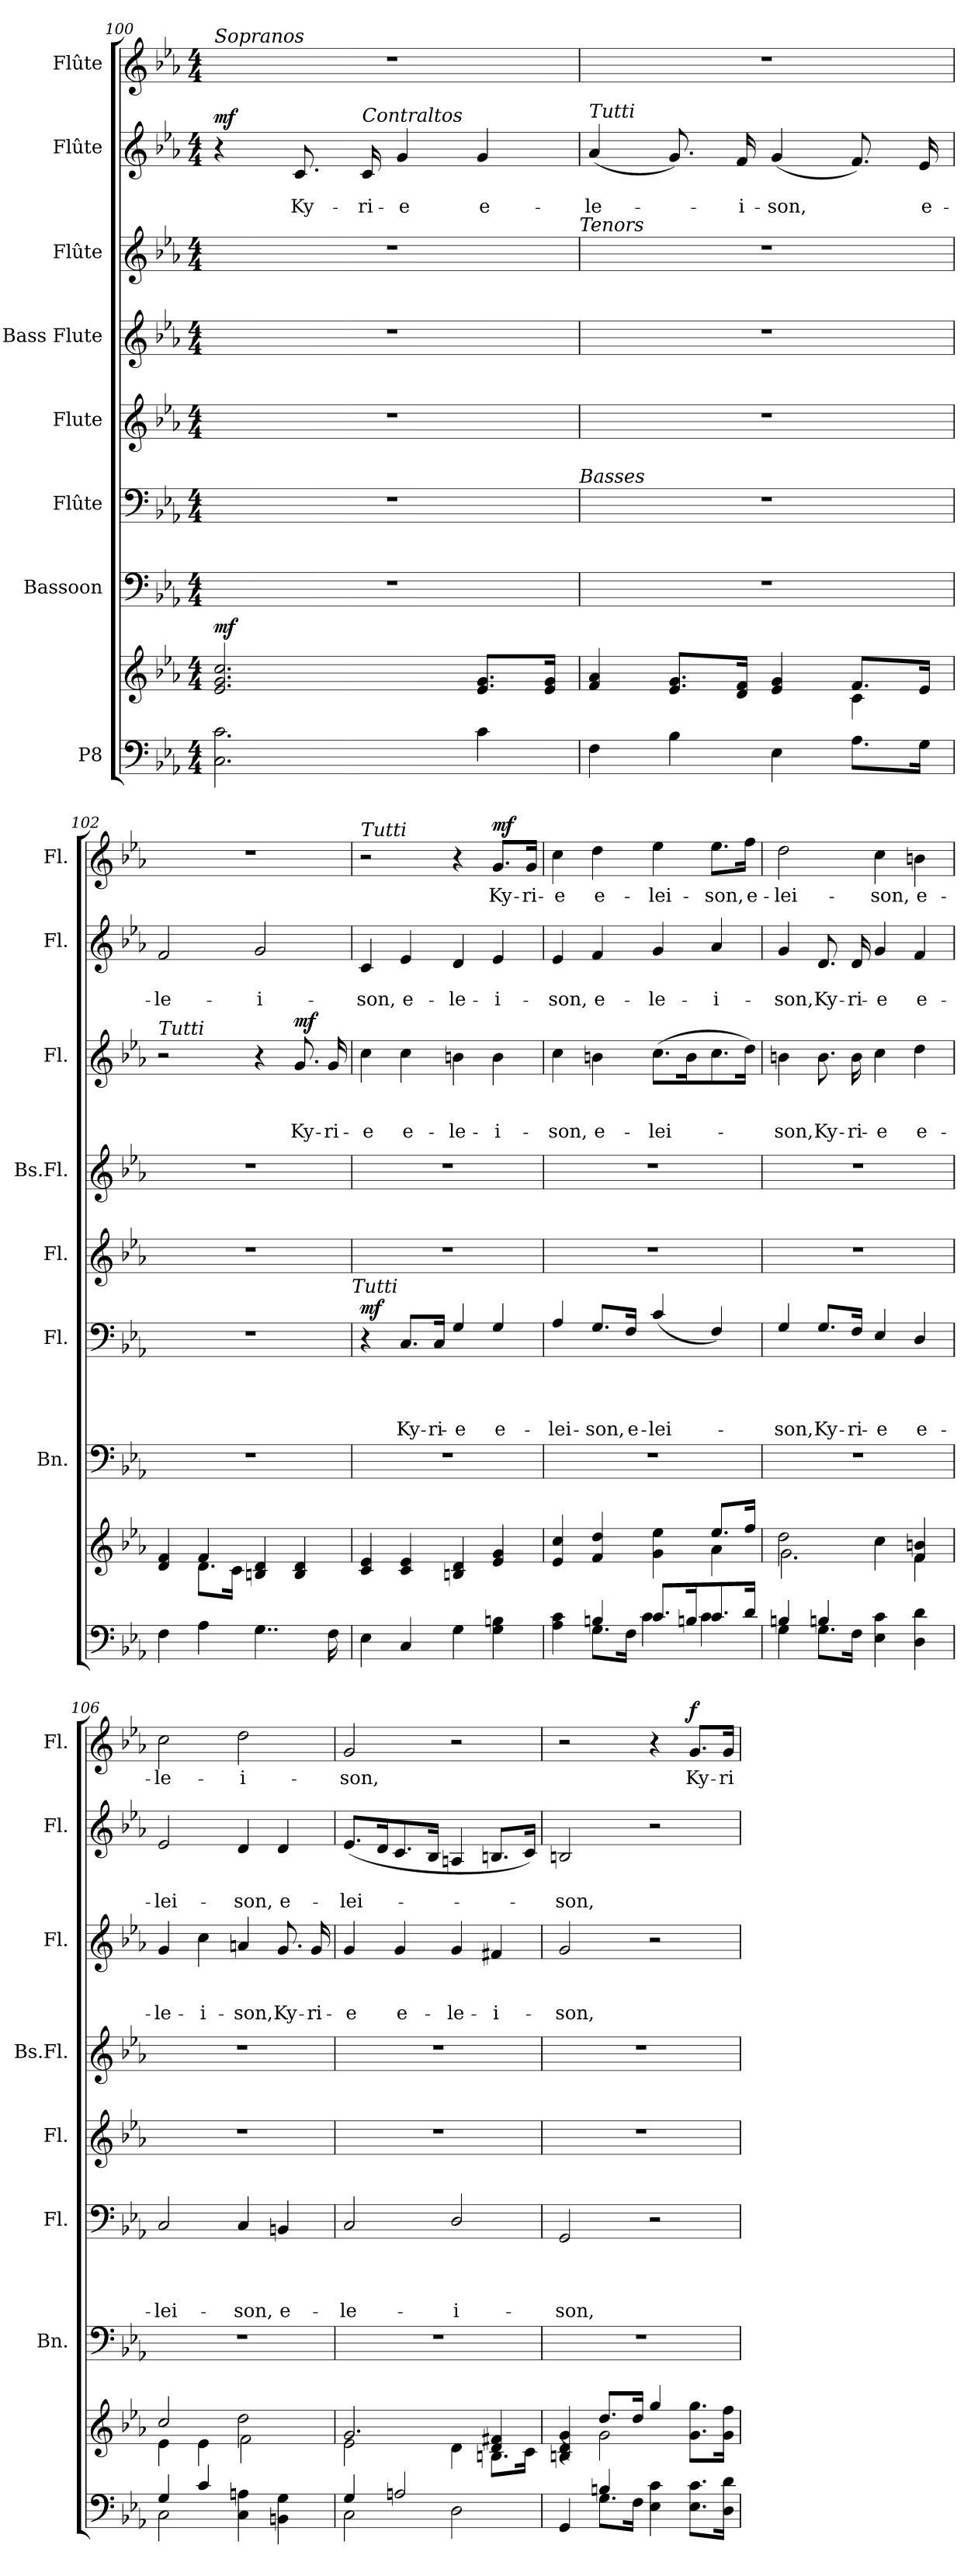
**kern	**kern	**dynam	**kern	**kern	**text	**text	**text	**text	**dynam	**kern	**kern	**kern	**text	**text	**text	**dynam	**kern	**text	**text	**dynam	**kern	**text	**dynam
*part8	*part8	*part8	*part7	*part6	*part6	*part6	*part6	*part6	*part6	*part5	*part4	*part3	*part3	*part3	*part3	*part3	*part2	*part2	*part2	*part2	*part1	*part1	*part1
*staff9	*staff8	*staff8/9	*staff7	*staff6	*staff6	*staff6	*staff6	*staff6	*staff6	*staff5	*staff4	*staff3	*staff3	*staff3	*staff3	*staff3	*staff2	*staff2	*staff2	*staff2	*staff1	*staff1	*staff1
*I"P8	*	*	*I"Bassoon	*I"Flûte	*	*	*	*	*	*I"Flute	*I"Bass Flute	*I"Flûte	*	*	*	*	*I"Flûte	*	*	*	*I"Flûte	*	*
*	*	*	*I'Bn.	*I'Fl.	*	*	*	*	*	*I'Fl.	*I'Bs.Fl.	*I'Fl.	*	*	*	*	*I'Fl.	*	*	*	*I'Fl.	*	*
*clefF4	*clefG2	*	*clefF4	*clefF4	*	*	*	*	*	*clefG2	*clefG2	*clefG2	*	*	*	*	*clefG2	*	*	*	*clefG2	*	*
*	*	*	*	*	*	*	*	*	*	*ITrd7c12	*ITrd7c12	*ITrd7c12	*	*	*	*	*	*	*	*	*	*	*
*k[b-e-a-]	*k[b-e-a-]	*	*k[b-e-a-]	*k[b-e-a-]	*	*	*	*	*	*k[b-e-a-]	*k[b-e-a-]	*k[b-e-a-]	*	*	*	*	*k[b-e-a-]	*	*	*	*k[b-e-a-]	*	*
*E-:	*E-:	*	*E-:	*E-:	*	*	*	*	*	*E-:	*E-:	*E-:	*	*	*	*	*E-:	*	*	*	*E-:	*	*
*M4/4	*M4/4	*	*M4/4	*M4/4	*	*	*	*	*	*M4/4	*M4/4	*M4/4	*	*	*	*	*M4/4	*	*	*	*M4/4	*	*
=100	=100	=100	=100	=100	=100	=100	=100	=100	=100	=100	=100	=100	=100	=100	=100	=100	=100	=100	=100	=100	=100	=100	=100
*^	*^	*	*	*	*	*	*	*	*	*	*	*	*	*	*	*	*	*	*	*	*	*	*
!	!	!	!	!	!	!	!	!	!	!	!	!	!	!	!	!	!	!	!	!	!	!	!LO:TX:a:i:t=Sopranos	!	!
!	!	!	!	!LO:DY:a	!	!	!	!	!	!	!	!	!	!	!	!	!	!	!	!	!	!LO:DY:a	!	!	!
2.C\ 2.c\	1ryy	2.e-/ 2.g/ 2.cc/	1ryy	mf	1r	1r	.	.	.	.	.	1r	1r	1r	.	.	.	.	4r	.	.	mf	1r	.	.
!	!	!	!	!	!	!	!	!	!	!	!	!	!	!	!	!	!	!	!	!	!LO:LY:b	!	!	!	!
.	.	.	.	.	.	.	.	.	.	.	.	.	.	.	.	.	.	.	8.c/	.	Ky-	.	.	.	.
!	!	!	!	!	!	!	!	!	!	!	!	!	!	!	!	!	!	!	!LO:TX:a:i:t=Contraltos	!	!	!	!	!	!
!	!	!	!	!	!	!	!	!	!	!	!	!	!	!	!	!	!	!	!	!	!LO:LY:b	!	!	!	!
.	.	.	.	.	.	.	.	.	.	.	.	.	.	.	.	.	.	.	16c/	.	-ri-	.	.	.	.
!	!	!	!	!	!	!	!	!	!	!	!	!	!	!	!	!	!	!	!	!	!LO:LY:b	!	!	!	!
.	.	.	.	.	.	.	.	.	.	.	.	.	.	.	.	.	.	.	4g/	.	-e	.	.	.	.
!	!	!	!	!	!	!	!	!	!	!	!	!	!	!	!	!	!	!	!	!	!LO:LY:b	!	!	!	!
4c\	.	8.e-/ 8.g/L	.	.	.	.	.	.	.	.	.	.	.	.	.	.	.	.	4g/	.	e-	.	.	.	.
.	.	16e-/ 16g/Jk	.	.	.	.	.	.	.	.	.	.	.	.	.	.	.	.	.	.	.	.	.	.	.
!	!	!	!	!	!	!	!	!	!	!	!	!	!	!LO:TX:a:i:t=Tenors	!	!	!	!	!	!	!	!	!	!	!
!	!	!	!	!	!	!LO:TX:a:i:t=Basses	!	!	!	!	!	!	!	!	!	!	!	!	!	!	!	!	!	!	!
!!LO:PB:g=z
=101	=101	=101	=101	=101	=101	=101	=101	=101	=101	=101	=101	=101	=101	=101	=101	=101	=101	=101	=101	=101	=101	=101	=101	=101	=101
!	!	!	!	!	!	!	!	!	!	!	!	!	!	!	!	!	!	!	!LO:TX:a:i:t=Tutti	!	!	!	!	!	!
!	!	!	!	!	!	!	!	!	!	!	!	!	!	!	!	!	!	!	!	!	!LO:LY:b	!	!	!	!
4F\	1ryy	4f/ 4a-/	2.ryy	.	1r	1r	.	.	.	.	.	1r	1r	1r	.	.	.	.	(<4a-/	.	-le-	.	1r	.	.
4B-\	.	8.e-/ 8.g/L	.	.	.	.	.	.	.	.	.	.	.	.	.	.	.	.	8.g/)	.	.	.	.	.	.
!	!	!	!	!	!	!	!	!	!	!	!	!	!	!	!	!	!	!	!	!	!LO:LY:b	!	!	!	!
.	.	16d/ 16f/Jk	.	.	.	.	.	.	.	.	.	.	.	.	.	.	.	.	16f/	.	-i-	.	.	.	.
!	!	!	!	!	!	!	!	!	!	!	!	!	!	!	!	!	!	!	!	!	!LO:LY:b	!	!	!	!
4E-\	.	4e-/ 4g/	.	.	.	.	.	.	.	.	.	.	.	.	.	.	.	.	(<4g/	.	-son,	.	.	.	.
8.A-\L	.	8.f/L	4c\	.	.	.	.	.	.	.	.	.	.	.	.	.	.	.	8.f/)	.	.	.	.	.	.
!	!	!	!	!	!	!	!	!	!	!	!	!	!	!	!	!	!	!	!	!	!LO:LY:b	!	!	!	!
16G\Jk	.	16e-/Jk	.	.	.	.	.	.	.	.	.	.	.	.	.	.	.	.	16e-/	.	e-	.	.	.	.
=102	=102	=102	=102	=102	=102	=102	=102	=102	=102	=102	=102	=102	=102	=102	=102	=102	=102	=102	=102	=102	=102	=102	=102	=102	=102
!	!	!	!	!	!	!	!	!	!	!	!	!	!	!LO:TX:a:i:t=Tutti	!	!	!	!	!	!	!	!	!	!	!
!	!	!	!	!	!	!	!	!	!	!	!	!	!	!	!	!	!	!	!	!	!LO:LY:b	!	!	!	!
4F\	1ryy	4d/ 4f/	4ryy	.	1r	1r	.	.	.	.	.	1r	1r	2r	.	.	.	.	2f/	.	-le-	.	1r	.	.
4A-\	.	8.d\L	4f/	.	.	.	.	.	.	.	.	.	.	.	.	.	.	.	.	.	.	.	.	.	.
.	.	16c\Jk	.	.	.	.	.	.	.	.	.	.	.	.	.	.	.	.	.	.	.	.	.	.	.
!	!	!	!	!	!	!	!	!	!	!	!	!	!	!	!	!	!	!	!	!	!LO:LY:b	!	!	!	!
4..G\	.	4Bn/ 4d/	2ryy	.	.	.	.	.	.	.	.	.	.	4r	.	.	.	.	2g/	.	-i-	.	.	.	.
!	!	!	!	!	!	!	!	!	!	!	!	!	!	!	!	!	!LO:LY:b	!LO:DY:a	!	!	!	!	!	!	!
.	.	4B/ 4d/	.	.	.	.	.	.	.	.	.	.	.	8.G/	.	.	Ky-	mf	.	.	.	.	.	.	.
!	!	!	!	!	!	!	!	!	!	!	!	!	!	!	!	!	!LO:LY:b	!	!	!	!	!	!	!	!
16F\	.	.	.	.	.	.	.	.	.	.	.	.	.	16G/	.	.	-ri-	.	.	.	.	.	.	.	.
!	!	!	!	!	!	!LO:TX:a:i:t=Tutti	!	!	!	!	!	!	!	!	!	!	!	!	!	!	!	!	!	!	!
=103	=103	=103	=103	=103	=103	=103	=103	=103	=103	=103	=103	=103	=103	=103	=103	=103	=103	=103	=103	=103	=103	=103	=103	=103	=103
!	!	!	!	!	!	!	!	!	!	!	!	!	!	!	!	!	!	!	!	!	!	!	!LO:TX:a:i:t=Tutti	!	!
!	!	!	!	!	!	!	!	!	!	!	!LO:DY:a	!	!	!	!	!	!LO:LY:b	!	!	!	!LO:LY:b	!	!	!	!
4E-\	1ryy	4c/ 4e-/	1ryy	.	1r	4r	.	.	.	.	mf	1r	1r	4c\	.	.	-e	.	4c/	.	-son,	.	2r	.	.
!	!	!	!	!	!	!	!	!	!	!LO:LY:b	!	!	!	!	!	!	!LO:LY:b	!	!	!	!LO:LY:b	!	!	!	!
4C/	.	4c/ 4e-/	.	.	.	8.C/L	.	.	.	Ky-	.	.	.	4c\	.	.	e-	.	4e-/	.	e-	.	.	.	.
!	!	!	!	!	!	!	!	!	!	!LO:LY:b	!	!	!	!	!	!	!	!	!	!	!	!	!	!	!
.	.	.	.	.	.	16C/Jk	.	.	.	-ri-	.	.	.	.	.	.	.	.	.	.	.	.	.	.	.
!	!	!	!	!	!	!	!	!	!	!LO:LY:b	!	!	!	!	!	!	!LO:LY:b	!	!	!	!LO:LY:b	!	!	!	!
4G\	.	4Bn/ 4d/	.	.	.	4G/	.	.	.	-e	.	.	.	4Bn\	.	.	-le-	.	4d/	.	-le-	.	4r	.	.
!	!	!	!	!	!	!	!	!	!	!LO:LY:b	!	!	!	!	!	!	!LO:LY:b	!	!	!	!LO:LY:b	!	!	!LO:LY:b	!LO:DY:a
4G\ 4Bn\	.	4e-/ 4g/	.	.	.	4G/	.	.	.	e-	.	.	.	4B\	.	.	-i-	.	4e-/	.	-i-	.	8.g/L	Ky-	mf
!	!	!	!	!	!	!	!	!	!	!	!	!	!	!	!	!	!	!	!	!	!	!	!	!LO:LY:b	!
.	.	.	.	.	.	.	.	.	.	.	.	.	.	.	.	.	.	.	.	.	.	.	16g/Jk	-ri-	.
=104	=104	=104	=104	=104	=104	=104	=104	=104	=104	=104	=104	=104	=104	=104	=104	=104	=104	=104	=104	=104	=104	=104	=104	=104	=104
!	!	!	!	!	!	!	!	!	!	!LO:LY:b	!	!	!	!	!	!	!LO:LY:b	!	!	!	!LO:LY:b	!	!	!LO:LY:b	!
4A-\ 4c\	4ryy	4e-/ 4cc/	2.ryy	.	1r	4A-/	.	.	.	-lei-	.	1r	1r	4c\	.	.	-son,	.	4e-/	.	-son,	.	4cc\	-e	.
!	!	!	!	!	!	!	!	!	!	!LO:LY:b	!	!	!	!	!	!	!LO:LY:b	!	!	!	!LO:LY:b	!	!	!LO:LY:b	!
8.G\L	4Bn/	4f/ 4dd/	.	.	.	8.G/L	.	.	.	-son,	.	.	.	4Bn\	.	.	e-	.	4f/	.	e-	.	4dd\	e-	.
!	!	!	!	!	!	!	!	!	!	!LO:LY:b	!	!	!	!	!	!	!	!	!	!	!	!	!	!	!
16F\Jk	.	.	.	.	.	16F/Jk	.	.	.	e-	.	.	.	.	.	.	.	.	.	.	.	.	.	.	.
!	!	!	!	!	!	!	!	!	!	!LO:LY:b	!	!	!	!	!	!	!LO:LY:b	!	!	!	!LO:LY:b	!	!	!LO:LY:b	!
8.c/L	4c\	4g\ 4ee-\	.	.	.	(>4c/	.	.	.	-lei-	.	.	.	(>8.c\L	.	.	-lei-	.	4g/	.	-le-	.	4ee-\	-lei-	.
16Bn/k	.	.	.	.	.	.	.	.	.	.	.	.	.	16B\k	.	.	.	.	.	.	.	.	.	.	.
!	!	!	!	!	!	!	!	!	!	!	!	!	!	!	!	!	!	!	!	!	!LO:LY:b	!	!	!LO:LY:b	!
8.c/	4c\	8.ee-/L	4a-\	.	.	4F/)	.	.	.	.	.	.	.	8.c\	.	.	.	.	4a-/	.	-i-	.	8.ee-\L	-son,	.
!	!	!	!	!	!	!	!	!	!	!	!	!	!	!	!	!	!	!	!	!	!	!	!	!LO:LY:b	!
16d/Jk	.	16ff/Jk	.	.	.	.	.	.	.	.	.	.	.	16d\Jk)	.	.	.	.	.	.	.	.	16ff\Jk	e-	.
=105	=105	=105	=105	=105	=105	=105	=105	=105	=105	=105	=105	=105	=105	=105	=105	=105	=105	=105	=105	=105	=105	=105	=105	=105	=105
!	!	!	!	!	!	!	!	!	!	!LO:LY:b	!	!	!	!	!	!	!LO:LY:b	!	!	!	!LO:LY:b	!	!	!LO:LY:b	!
4Bn/	4G\	2dd\	2.g\	.	1r	4G/	.	.	.	-son,	.	1r	1r	4Bn\	.	.	-son,	.	4g/	.	-son,	.	2dd\	-lei-	.
!	!	!	!	!	!	!	!	!	!	!LO:LY:b	!	!	!	!	!	!	!LO:LY:b	!	!	!	!LO:LY:b	!	!	!	!
8.G\L	4Bn/	.	.	.	.	8.G/L	.	.	.	Ky-	.	.	.	8.B\	.	.	Ky-	.	8.d/	.	Ky-	.	.	.	.
!	!	!	!	!	!	!	!	!	!	!LO:LY:b	!	!	!	!	!	!	!LO:LY:b	!	!	!	!LO:LY:b	!	!	!	!
16F\Jk	.	.	.	.	.	16F/Jk	.	.	.	-ri-	.	.	.	16B\	.	.	-ri-	.	16d/	.	-ri-	.	.	.	.
!	!	!	!	!	!	!	!	!	!	!LO:LY:b	!	!	!	!	!	!	!LO:LY:b	!	!	!	!LO:LY:b	!	!	!LO:LY:b	!
4E-\ 4c\	2ryy	4cc\	.	.	.	4E-/	.	.	.	-e	.	.	.	4c\	.	.	-e	.	4g/	.	-e	.	4cc\	-son,	.
!	!	!	!	!	!	!	!	!	!	!LO:LY:b	!	!	!	!	!	!	!LO:LY:b	!	!	!	!LO:LY:b	!	!	!LO:LY:b	!
4D\ 4d\	.	4f/ 4bn/	4f\	.	.	4D/	.	.	.	e-	.	.	.	4d\	.	.	e-	.	4f/	.	e-	.	4bn\	e-	.
=106	=106	=106	=106	=106	=106	=106	=106	=106	=106	=106	=106	=106	=106	=106	=106	=106	=106	=106	=106	=106	=106	=106	=106	=106	=106
!	!	!	!	!	!	!	!	!	!	!LO:LY:b	!	!	!	!	!	!	!LO:LY:b	!	!	!	!LO:LY:b	!	!	!LO:LY:b	!
4G/	2C\	4e-\	2cc/	.	1r	2C/	.	.	.	-lei-	.	1r	1r	4G/	.	.	-le-	.	2e-/	.	-lei-	.	2cc\	-le-	.
!	!	!	!	!	!	!	!	!	!	!	!	!	!	!	!	!	!LO:LY:b	!	!	!	!	!	!	!	!
4c/	.	4e-\	.	.	.	.	.	.	.	.	.	.	.	4c\	.	.	-i-	.	.	.	.	.	.	.	.
!	!	!	!	!	!	!	!	!	!	!LO:LY:b	!	!	!	!	!	!	!LO:LY:b	!	!	!	!LO:LY:b	!	!	!LO:LY:b	!
4C\ 4An\	2ryy	2dd\	2f\	.	.	4C/	.	.	.	-son,	.	.	.	4An/	.	.	-son,	.	4d/	.	-son,	.	2dd\	-i-	.
!	!	!	!	!	!	!	!	!	!	!LO:LY:b	!	!	!	!	!	!	!LO:LY:b	!	!	!	!LO:LY:b	!	!	!	!
4BBn\ 4G\	.	.	.	.	.	4BBn/	.	.	.	e-	.	.	.	8.G/	.	.	Ky-	.	4d/	.	e-	.	.	.	.
!	!	!	!	!	!	!	!	!	!	!	!	!	!	!	!	!	!LO:LY:b	!	!	!	!	!	!	!	!
.	.	.	.	.	.	.	.	.	.	.	.	.	.	16G/	.	.	-ri-	.	.	.	.	.	.	.	.
!!LO:PB:g=z
=107	=107	=107	=107	=107	=107	=107	=107	=107	=107	=107	=107	=107	=107	=107	=107	=107	=107	=107	=107	=107	=107	=107	=107	=107	=107
!	!	!	!	!	!	!	!	!	!	!LO:LY:b	!	!	!	!	!	!	!LO:LY:b	!	!	!	!LO:LY:b	!	!	!LO:LY:b	!
2C\	4G/	2e-\	2.g/	.	1r	2C/	.	.	.	-le-	.	1r	1r	4G/	.	.	-e	.	(<8.e-/L	.	-lei-	.	2g/	-son,	.
.	.	.	.	.	.	.	.	.	.	.	.	.	.	.	.	.	.	.	16d/k	.	.	.	.	.	.
!	!	!	!	!	!	!	!	!	!	!	!	!	!	!	!	!	!LO:LY:b	!	!	!	!	!	!	!	!
.	2An/	.	.	.	.	.	.	.	.	.	.	.	.	4G/	.	.	e-	.	8.c/	.	.	.	.	.	.
.	.	.	.	.	.	.	.	.	.	.	.	.	.	.	.	.	.	.	16B-/Jk	.	.	.	.	.	.
!	!	!	!	!	!	!	!	!	!	!LO:LY:b	!	!	!	!	!	!	!LO:LY:b	!	!	!	!	!	!	!	!
2D\	.	4d\	.	.	.	2D/	.	.	.	-i-	.	.	.	4G/	.	.	-le-	.	4An/	.	.	.	2r	.	.
!	!	!	!	!	!	!	!	!	!	!	!	!	!	!	!	!	!LO:LY:b	!	!	!	!	!	!	!	!
.	4ryy	8.Bn\L	4d/ 4f#X/	.	.	.	.	.	.	.	.	.	.	4F#X/	.	.	-i-	.	8.Bn/L	.	.	.	.	.	.
.	.	16c\Jk	.	.	.	.	.	.	.	.	.	.	.	.	.	.	.	.	16c/Jk)	.	.	.	.	.	.
=108	=108	=108	=108	=108	=108	=108	=108	=108	=108	=108	=108	=108	=108	=108	=108	=108	=108	=108	=108	=108	=108	=108	=108	=108	=108
!	!	!	!	!	!	!	!	!	!	!LO:LY:b	!	!	!	!	!	!	!LO:LY:b	!	!	!	!LO:LY:b	!	!	!	!
4GG/	4ryy	4Bn/ 4d/ 4g/	4rc	.	1r	2GG/	.	.	.	-son,	.	1r	1r	2G/	.	.	-son,	.	2Bn/	.	-son,	.	2r	.	.
8.G\L	4Bn/	8.dd/L	2g\	.	.	.	.	.	.	.	.	.	.	.	.	.	.	.	.	.	.	.	.	.	.
16F\Jk	.	16dd/Jk	.	.	.	.	.	.	.	.	.	.	.	.	.	.	.	.	.	.	.	.	.	.	.
4E-\ 4c\	2ryy	4gg/	.	.	.	2r	.	.	.	.	.	.	.	2r	.	.	.	.	2r	.	.	.	4r	.	.
!	!	!	!	!	!	!	!	!	!	!	!	!	!	!	!	!	!	!	!	!	!	!	!	!LO:LY:b	!LO:DY:a
8.E-\ 8.c\L	.	4ryy	8.g\ 8.gg\L	.	.	.	.	.	.	.	.	.	.	.	.	.	.	.	.	.	.	.	8.g/L	Ky-	f
!	!	!	!	!	!	!	!	!	!	!	!	!	!	!	!	!	!	!	!	!	!	!	!	!LO:LY:b	!
16D\ 16d\Jk	.	.	16g\ 16ff\Jk	.	.	.	.	.	.	.	.	.	.	.	.	.	.	.	.	.	.	.	16g/Jk	-ri-	.
*v	*v	*	*	*	*	*	*	*	*	*	*	*	*	*	*	*	*	*	*	*	*	*	*	*	*
*	*v	*v	*	*	*	*	*	*	*	*	*	*	*	*	*	*	*	*	*	*	*	*	*	*
=	=	=	=	=	=	=	=	=	=	=	=	=	=	=	=	=	=	=	=	=	=	=	=
*-	*-	*-	*-	*-	*-	*-	*-	*-	*-	*-	*-	*-	*-	*-	*-	*-	*-	*-	*-	*-	*-	*-	*-
